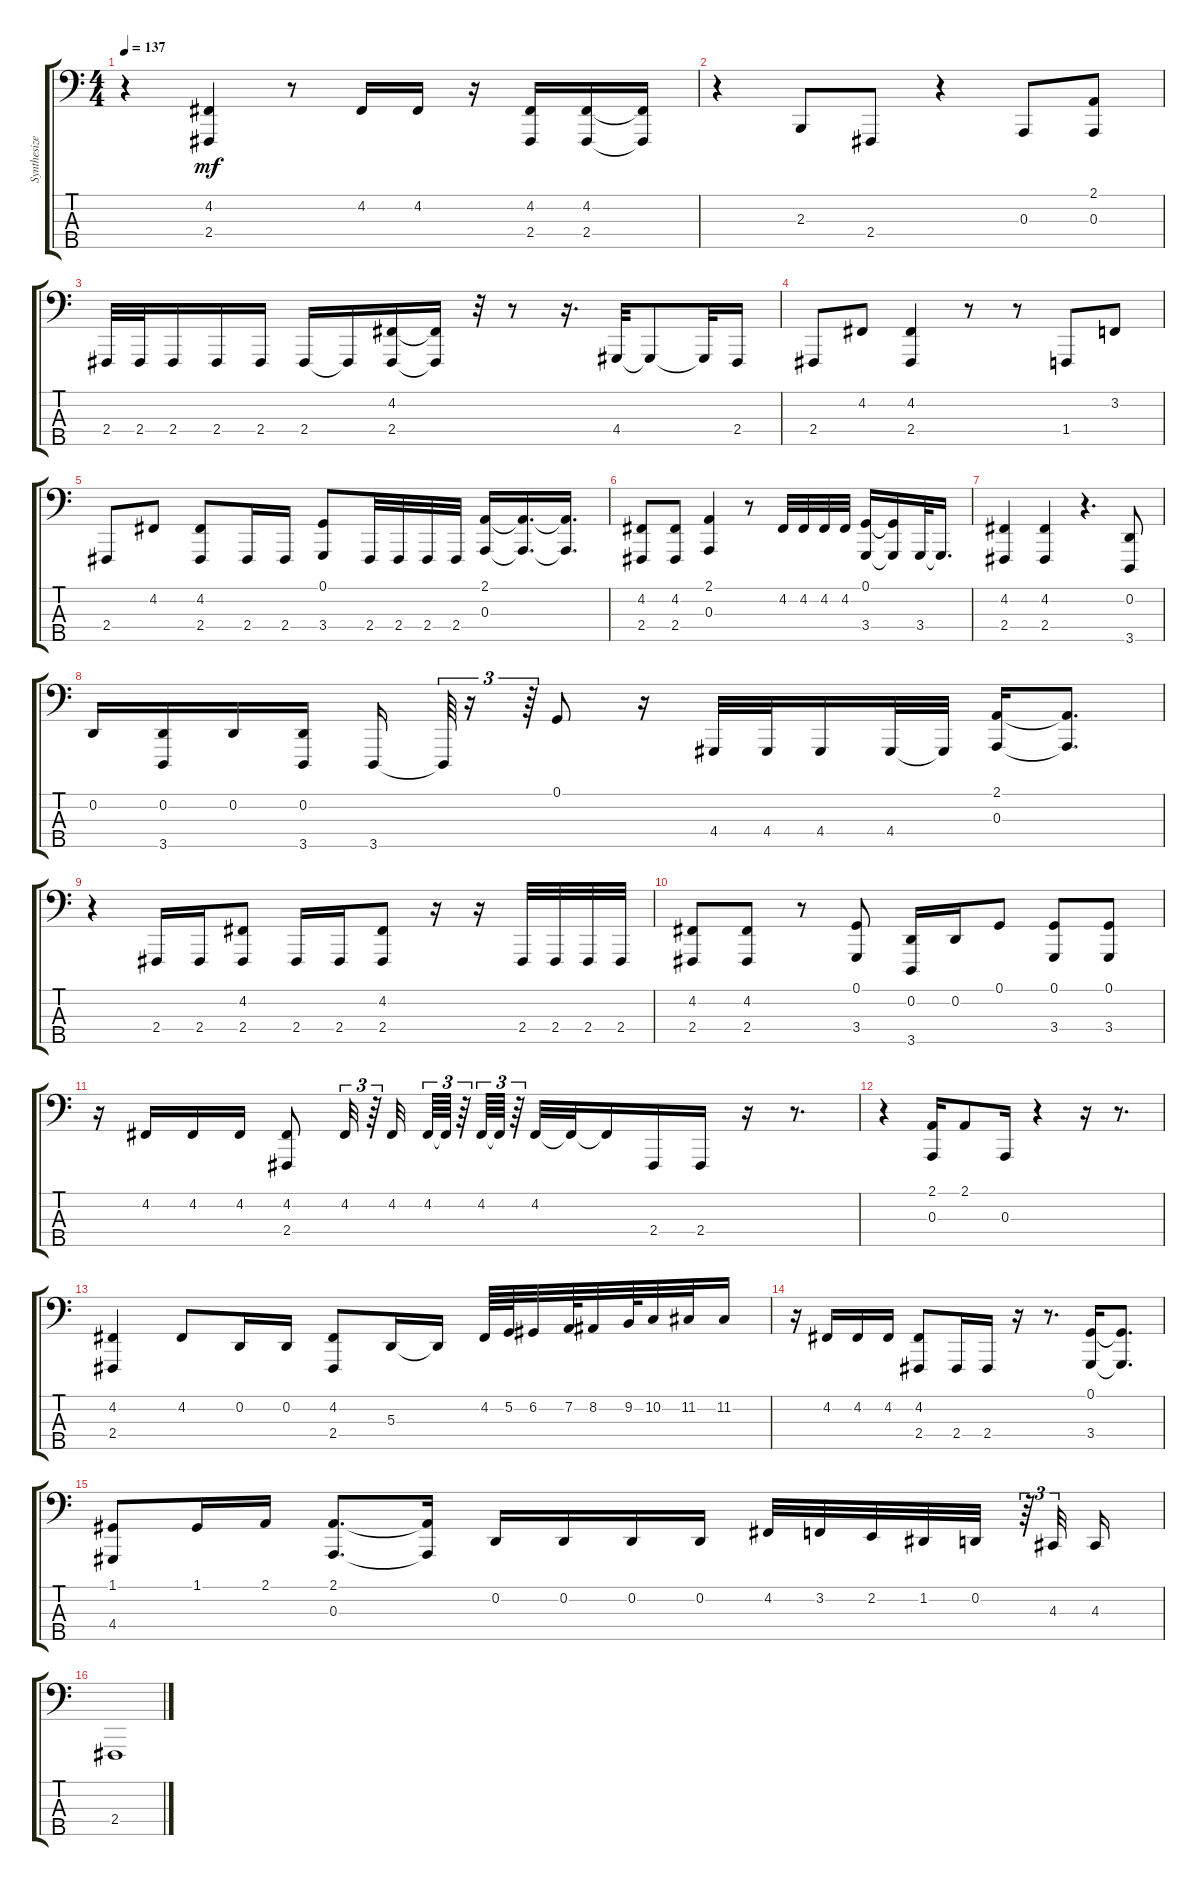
\track ("Synthesizer" "Synthesize") {instrument pad6metallic}
\staff {score tabs}
\tuning (G2 D2 A1 E1 B0) {hide}
\ts (4 4)
\tempo 137
\clef f4
\ks c
r.4{dy mf} (4.2 2.4).4 r.8 4.2.16 4.2.16 r.16 (4.2 2.4).16 (4.2 2.4).16 (4.2{t} 2.4{t}).16 |
r.4 2.3.8 2.4.8 r.4 0.3.8 (2.1 0.3).8 |
2.4.32 2.4.32 2.4.16 2.4.16 2.4.16 2.4.16 2.4{t}.16 (4.2 2.4).16 (4.2{t} 2.4{t}).16 r.32 r.8 r.16{d} 4.4.32 4.4{t}.8 4.4{t}.32 2.4.16 |
2.4.8 4.2.8 (4.2 2.4).4 r.8 r.8 1.4.8 3.2.8 |
2.4.8 4.2.8 (4.2 2.4).8 2.4.16 2.4.16 (0.1 3.4).8 2.4.32 2.4.32 2.4.32 2.4.32 (2.1 0.3).16 (2.1{t} 0.3{t}).16{d} (2.1{t} 0.3{t}).16{d} |
(4.2 2.4).8 (4.2 2.4).8 (2.1 0.3).4 r.8 4.2.32 4.2.32 4.2.32 4.2.32 (0.1 3.4).16 (0.1{t} 3.4{t}).16 3.4.32 3.4{t}.16{d} |
(4.2 2.4).4 (4.2 2.4).4 r.4{d} (0.2 3.5).8 |
0.2.16 (0.2 3.5).16 0.2.16 (0.2 3.5).16 3.5.16 3.5{t}.64{tu (3 2)} r.16{tu (3 2)} r.64{tu (3 2)} 0.1.8 r.16 4.4.32 4.4.32 4.4.16 4.4.32 4.4{t}.32 (2.1 0.3).16 (2.1{t} 0.3{t}).8{d} |
r.4 2.4.16 2.4.16 (4.2 2.4).8 2.4.16 2.4.16 (4.2 2.4).8 r.16 r.16 2.4.32 2.4.32 2.4.32 2.4.32 |
(4.2 2.4).8 (4.2 2.4).8 r.8 (0.1 3.4).8 (0.2 3.5).16 0.2.16 0.1.8 (0.1 3.4).8 (0.1 3.4).8 |
r.16 4.2.16 4.2.16 4.2.16 (4.2 2.4).8 4.2.32{tu (3 2)} r.64{tu (3 2)} 4.2.32 4.2.64{tu (3 2)} 4.2{t}.64{tu (3 2)} r.64{tu (3 2)} 4.2.64{tu (3 2)} 4.2{t}.64{tu (3 2)} r.64{tu (3 2)} 4.2.32 4.2{t}.32 4.2{t}.16 2.4.16 2.4.16 r.16 r.8{d} |
r.4 (2.1 0.3).16 2.1.8 0.3.16 r.4 r.16 r.8{d} |
(4.2 2.4).4 4.2.8 0.2.16 0.2.16 (4.2 2.4).8 5.3.16 5.3{t}.16 4.2.64 5.2.64 6.2.32 7.2.64 8.2.32 9.2.64 10.2.32 11.2.32 11.2.16 |
r.16 4.2.16 4.2.16 4.2.16 (4.2 2.4).8 2.4.16 2.4.16 r.16 r.8{d} (0.1 3.4).16 (0.1{t} 3.4{t}).8{d} |
(1.1 4.4).8 1.1.16 2.1.16 (2.1 0.3).8{d} (2.1{t} 0.3{t}).16 0.2.16 0.2.16 0.2.16 0.2.16 4.2.32 3.2.32 2.2.32 1.2.32 0.2.32 r.64{tu (3 2)} 4.3.32{tu (3 2)} 4.3.16 |
2.4.1
